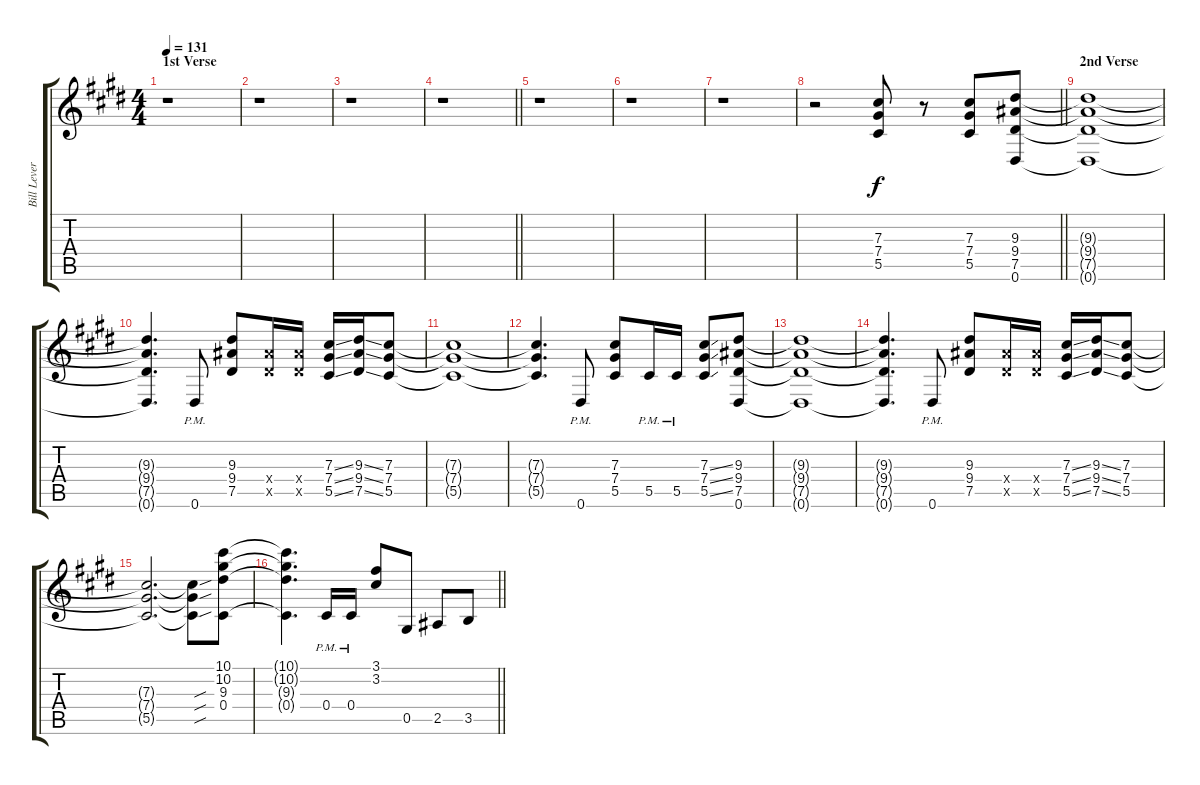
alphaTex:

\track ("Bill Leverty Dist. Rhy Right" "Bill Lever") {instrument overdrivenguitar}
\staff {score tabs}
\tuning (Eb4 Bb3 Gb3 Db3 Ab2 Eb2) {hide}
\ts (4 4)
\section ("" "1st Verse")
\tempo 131
\clef g2
\ks e
r.1{dy f} |
r.1 |
r.1 |
\barLineRight lightlight
r.1 |
r.1 |
r.1 |
r.1 |
\barLineRight lightlight
r.2 (7.3 7.4 5.5).8 r.8 (7.3 7.4 5.5).8 (9.3 9.4 7.5 0.6).8 |
\section ("" "2nd Verse")
(9.3{t} 9.4{t} 7.5{t} 0.6{t}).1 |
(9.3{t} 9.4{t} 7.5{t} 0.6{t}).4{d} 0.6{pm}.8 (9.3 9.4 7.5).8 (9.4{x} 7.5{x}).16 (9.4{x} 7.5{x}).16 (7.3{ss} 7.4{ss} 5.5{ss}).16 (9.3{ss} 9.4{ss} 7.5{ss}).16 (7.3 7.4 5.5).8 |
(7.3{t} 7.4{t} 5.5{t}).1 |
(7.3{t} 7.4{t} 5.5{t}).4{d} 0.6{pm}.8 (7.3 7.4 5.5).8 5.5{pm}.16 5.5{pm}.16 (7.3{ss} 7.4{ss} 5.5{ss}).8 (9.3 9.4 7.5 0.6).8 |
(9.3{t} 9.4{t} 7.5{t} 0.6{t}).1 |
(9.3{t} 9.4{t} 7.5{t} 0.6{t}).4{d} 0.6{pm}.8 (9.3 9.4 7.5).8 (9.4{x} 7.5{x}).16 (9.4{x} 7.5{x}).16 (7.3{ss} 7.4{ss} 5.5{ss}).16 (9.3{ss} 9.4{ss} 7.5{ss}).16 (7.3 7.4 5.5).8 |
(7.3{t} 7.4{t} 5.5{t}).2{d} (7.3{sou t} 7.4{sou t} 5.5{sou t}).8 (10.1 10.2 9.3 0.4).8 |
\barLineRight lightlight
(10.1{t} 10.2{t} 9.3{t} 0.4{t}).4{d} 0.4{pm}.16 0.4{pm}.16 (3.1 3.2).8 0.5.8 2.5.8 3.5.8
